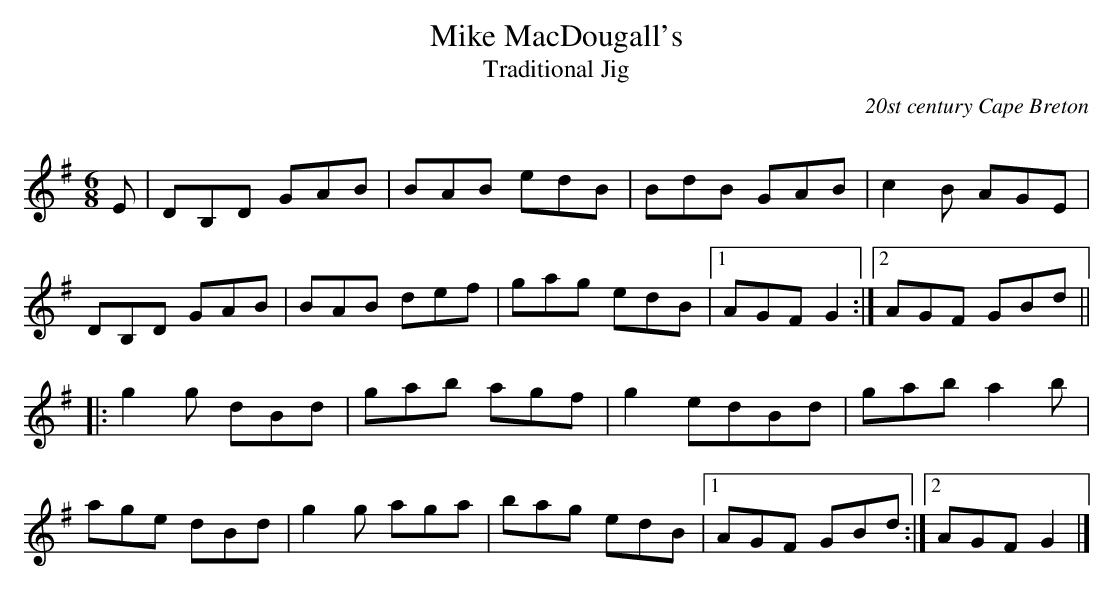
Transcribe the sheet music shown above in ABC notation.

X:1
T:Mike MacDougall's
T:Traditional Jig
O:20st century Cape Breton
Q:300
L:1/8
M:6/8
K:G
E|DB,D GAB|BAB edB|BdB GAB|c2 B AGE|
DB,D GAB|BAB def|gag edB|[1AGF G2:|[2AGF GBd||
|:g2 g dBd|gab agf|g2 edBd|gab a2 b|
age dBd|g2 g aga|bag edB|[1AGF GBd:|[2AGF G2|]
